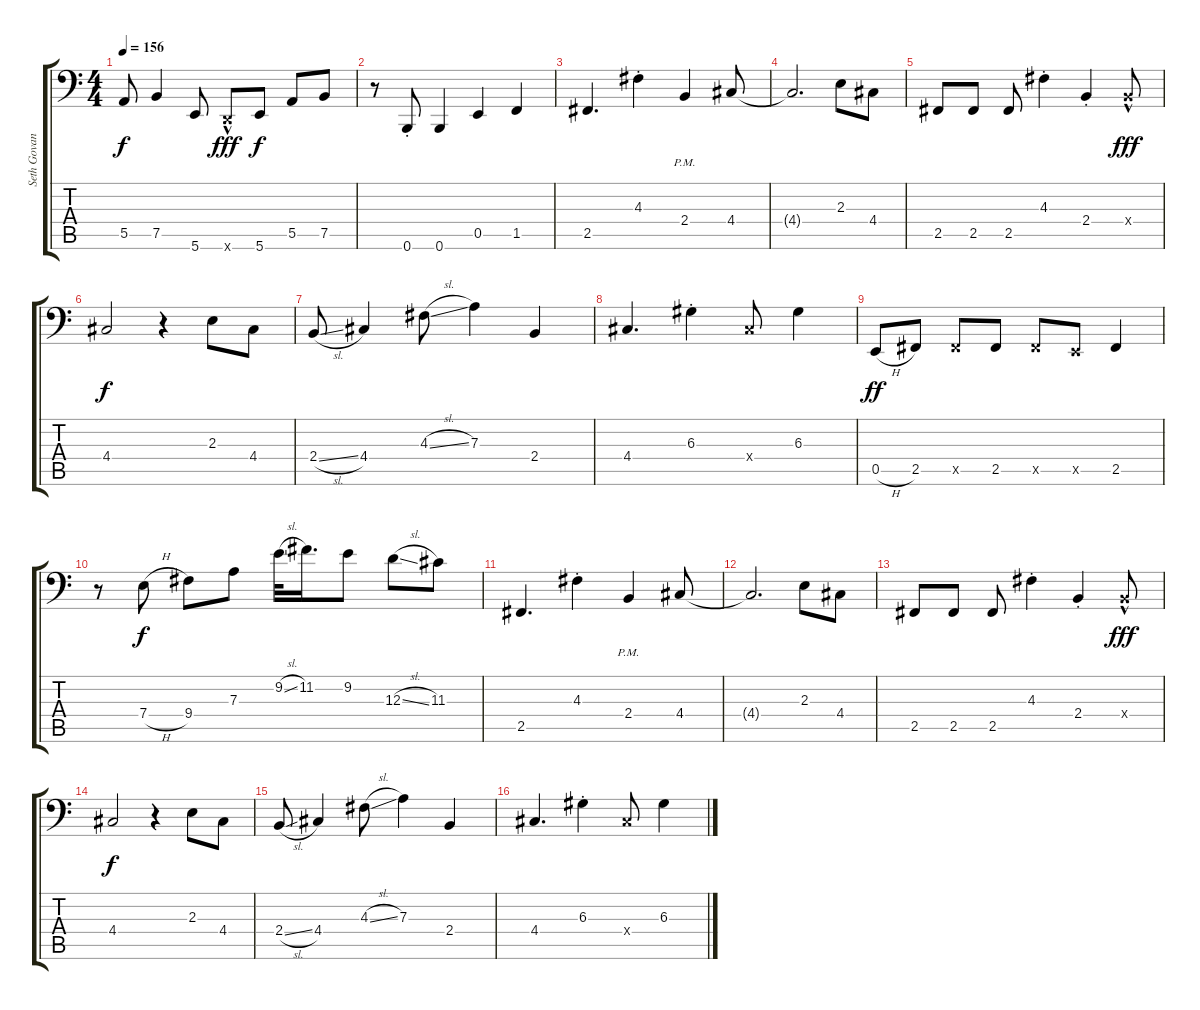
\track ("Seth Govan" "Seth Govan") {instrument electricbassfinger}
\staff {score tabs}
\tuning (C3 G2 D2 A1 E1 B0) {hide}
\ts (4 4)
\tempo 156
\clef f4
\ks c
5.5{t}.8{dy f} 7.5.4 5.6.8 3.6{hac x}.8{dy fff} 5.6.8{dy f} 5.5.8 7.5.8 |
r.8 0.6{st}.8 0.6.4 0.5.4 1.5.4 |
2.5.4{d} 4.3{st}.4 2.4{pm}.4 4.4.8 |
4.4{t}.2{d} 2.3.8 4.4.8 |
2.5.8 2.5.8 2.5.8 4.3{st}.4 2.4{st}.4 2.4{hac x}.8{dy fff} |
4.4.2{dy f} r.4 2.3.8 4.4.8 |
2.4{sl}.8 4.4.4 4.3{sl}.8 7.3.4 2.4.4 |
4.4.4{d} 6.3{st}.4 4.4{x}.8 6.3.4 |
0.5{h}.8{dy ff} 2.5.8 2.5{x}.8 2.5.8 2.5{x}.8 0.5{x}.8 2.5.4 |
r.8 7.4{h}.8{dy f} 9.4.8 7.3.8 9.2{sl}.32 11.2.16{d} 9.2.8 12.3{sl}.8 11.3.8 |
2.5.4{d} 4.3{st}.4 2.4{pm}.4 4.4.8 |
4.4{t}.2{d} 2.3.8 4.4.8 |
2.5.8 2.5.8 2.5.8 4.3{st}.4 2.4{st}.4 2.4{hac x}.8{dy fff} |
4.4.2{dy f} r.4 2.3.8 4.4.8 |
2.4{sl}.8 4.4.4 4.3{sl}.8 7.3.4 2.4.4 |
4.4.4{d} 6.3{st}.4 4.4{x}.8 6.3.4
